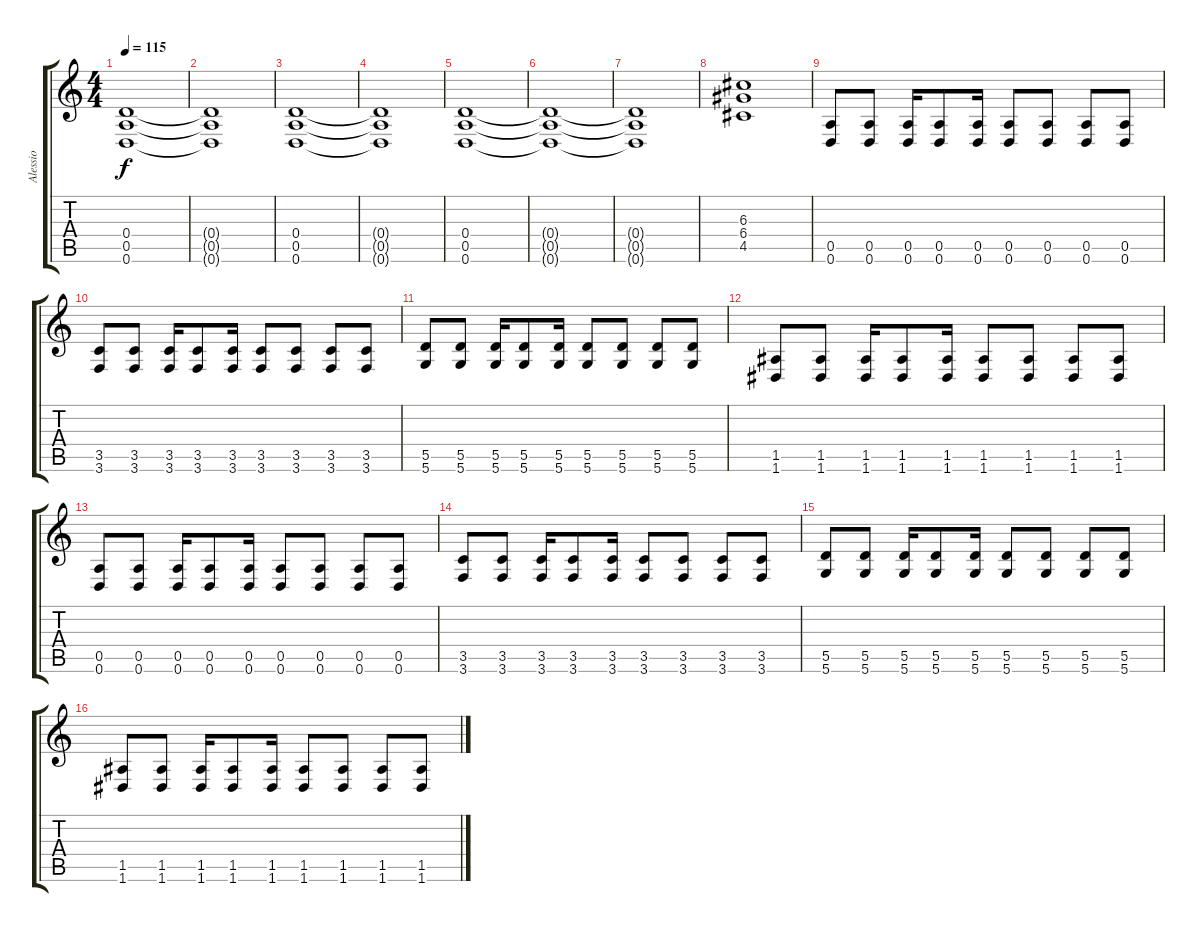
\track ("Alessio" "Alessio") {instrument distortionguitar}
\staff {score tabs}
\tuning (E4 B3 G3 D3 A2 D2) {hide}
\ts (4 4)
\tempo 115
\clef g2
\ks c
(0.4 0.5 0.6).1{dy f} |
(0.4{t} 0.5{t} 0.6{t}).1 |
(0.4 0.5 0.6).1 |
(0.4{t} 0.5{t} 0.6{t}).1 |
(0.4 0.5 0.6).1 |
(0.4{t} 0.5{t} 0.6{t}).1 |
(0.4{t} 0.5{t} 0.6{t}).1 |
(6.3 6.4 4.5).1 |
(0.5 0.6).8 (0.5 0.6).8 (0.5 0.6).16 (0.5 0.6).8 (0.5 0.6).16 (0.5 0.6).8 (0.5 0.6).8 (0.5 0.6).8 (0.5 0.6).8 |
(3.5 3.6).8 (3.5 3.6).8 (3.5 3.6).16 (3.5 3.6).8 (3.5 3.6).16 (3.5 3.6).8 (3.5 3.6).8 (3.5 3.6).8 (3.5 3.6).8 |
(5.5 5.6).8 (5.5 5.6).8 (5.5 5.6).16 (5.5 5.6).8 (5.5 5.6).16 (5.5 5.6).8 (5.5 5.6).8 (5.5 5.6).8 (5.5 5.6).8 |
(1.5 1.6).8 (1.5 1.6).8 (1.5 1.6).16 (1.5 1.6).8 (1.5 1.6).16 (1.5 1.6).8 (1.5 1.6).8 (1.5 1.6).8 (1.5 1.6).8 |
(0.5 0.6).8 (0.5 0.6).8 (0.5 0.6).16 (0.5 0.6).8 (0.5 0.6).16 (0.5 0.6).8 (0.5 0.6).8 (0.5 0.6).8 (0.5 0.6).8 |
(3.5 3.6).8 (3.5 3.6).8 (3.5 3.6).16 (3.5 3.6).8 (3.5 3.6).16 (3.5 3.6).8 (3.5 3.6).8 (3.5 3.6).8 (3.5 3.6).8 |
(5.5 5.6).8 (5.5 5.6).8 (5.5 5.6).16 (5.5 5.6).8 (5.5 5.6).16 (5.5 5.6).8 (5.5 5.6).8 (5.5 5.6).8 (5.5 5.6).8 |
(1.5 1.6).8 (1.5 1.6).8 (1.5 1.6).16 (1.5 1.6).8 (1.5 1.6).16 (1.5 1.6).8 (1.5 1.6).8 (1.5 1.6).8 (1.5 1.6).8
